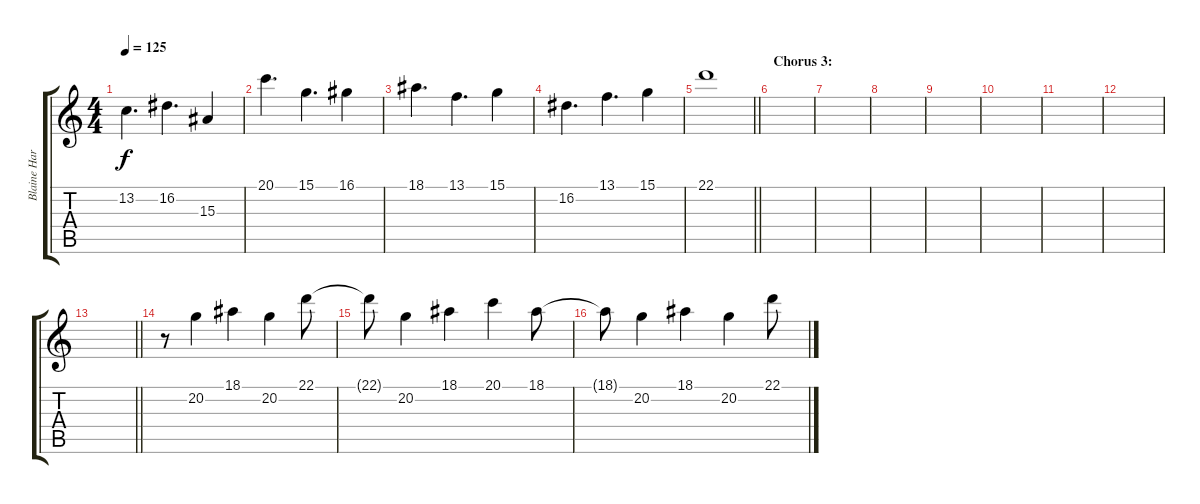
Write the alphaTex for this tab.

\track ("Blaine Harrison (Keyboard 3)" "Blaine Har") {instrument musicbox}
\staff {score tabs}
\tuning (E4 B3 G3 D3 A2 E2) {hide}
\ts (4 4)
\tempo 125
\clef g2
\ks c
13.2.4{d dy f} 16.2.4{d} 15.3.4 |
20.1.4{d volume 13} 15.1.4{d} 16.1.4 |
18.1.4{d} 13.1.4{d} 15.1.4 |
16.2.4{d} 13.1.4{d} 15.1.4 |
\barLineRight lightlight
22.1.1 |
\section ("" "Chorus 3:")
|
|
|
|
|
|
|
\barLineRight lightlight
|
r.8 20.2.4{volume 10} 18.1.4 20.2.4 22.1.8 |
22.1{t}.8 20.2.4 18.1.4 20.1.4 18.1.8 |
18.1{t}.8 20.2.4 18.1.4 20.2.4 22.1.8
